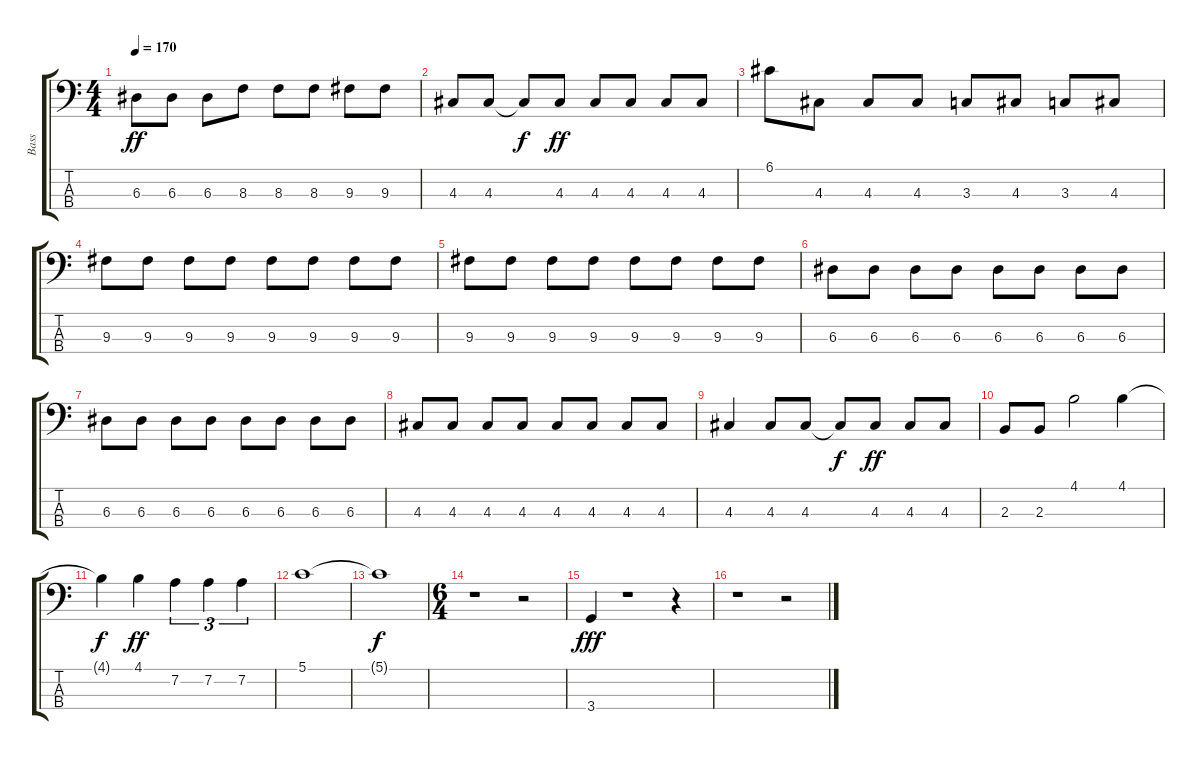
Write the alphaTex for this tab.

\track ("Bass" "Bass") {instrument electricbasspick}
\staff {score tabs}
\tuning (G2 D2 A1 E1) {hide}
\ts (4 4)
\tempo 170
\clef f4
\ks c
6.3.8{dy ff} 6.3.8 6.3.8 8.3.8 8.3.8 8.3.8 9.3.8 9.3.8 |
4.3.8 4.3.8 4.3{t}.8{dy f} 4.3.8{dy ff} 4.3.8 4.3.8 4.3.8 4.3.8 |
6.1.8 4.3.8 4.3.8 4.3.8 3.3.8 4.3.8 3.3.8 4.3.8 |
9.3.8 9.3.8 9.3.8 9.3.8 9.3.8 9.3.8 9.3.8 9.3.8 |
9.3.8 9.3.8 9.3.8 9.3.8 9.3.8 9.3.8 9.3.8 9.3.8 |
6.3.8 6.3.8 6.3.8 6.3.8 6.3.8 6.3.8 6.3.8 6.3.8 |
6.3.8 6.3.8 6.3.8 6.3.8 6.3.8 6.3.8 6.3.8 6.3.8 |
4.3.8 4.3.8 4.3.8 4.3.8 4.3.8 4.3.8 4.3.8 4.3.8 |
4.3.4 4.3.8 4.3.8 4.3{t}.8{dy f} 4.3.8{dy ff} 4.3.8 4.3.8 |
2.3.8 2.3.8 4.1.2 4.1.4 |
4.1{t}.4{dy f} 4.1.4{dy ff} 7.2.4{tu (3 2)} 7.2.4{tu (3 2)} 7.2.4{tu (3 2)} |
5.1.1 |
5.1{t}.1{dy f} |
\ts (6 4)
r.1 r.2 |
3.4.4{dy fff} r.1 r.4 |
r.1 r.2
